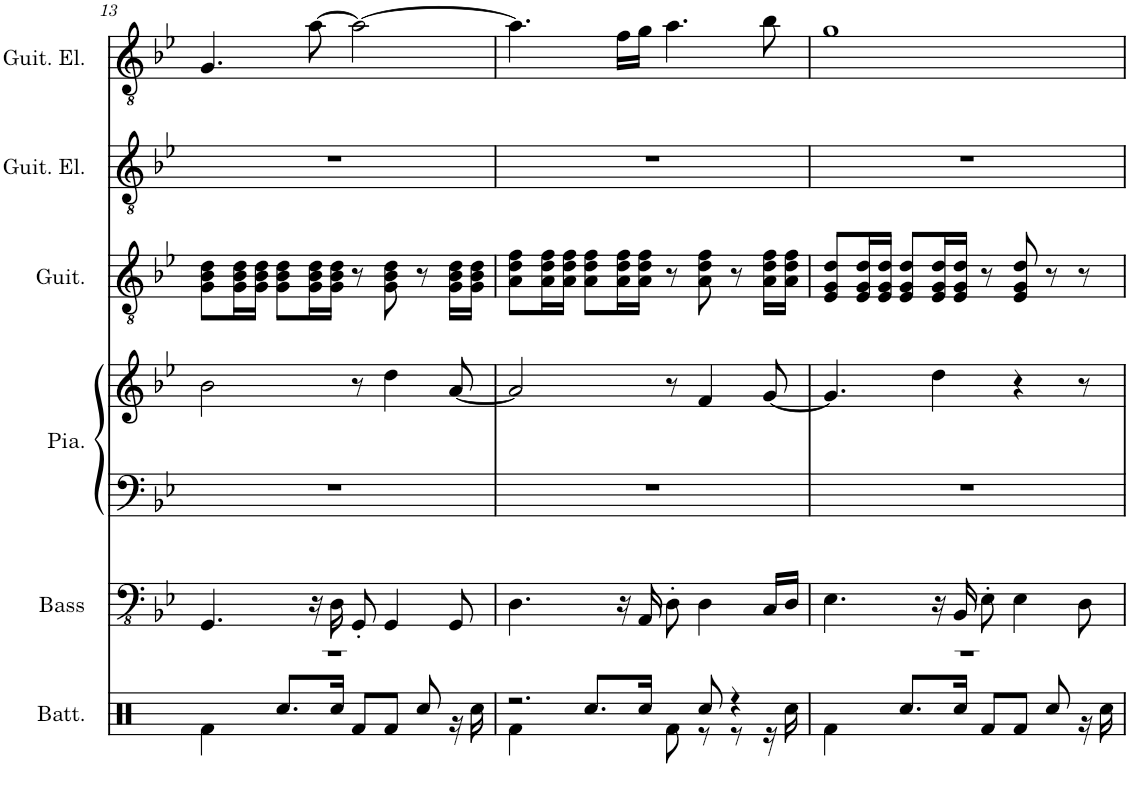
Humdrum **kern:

**kern	**kern	**kern	**kern	**kern	**kern	**kern
*part6	*part5	*part4	*part4	*part3	*part2	*part1
*staff7	*staff6	*staff5	*staff4	*staff3	*staff2	*staff1
*I"Batterie	*I"Basse acoustique	*I"Piano	*	*I"Guitare acoustique	*I"Guitare électrique	*I"Guitare électrique
*I'Batt.	*I'Bass	*I'Pia.	*	*I'Guit.	*I'Guit. El.	*I'Guit. El.
!!LO:PB:g=z
*clefX	*clefFv4	*clefF4	*clefG2	*clefGv2	*clefGv2	*clefGv2
*k[]	*k[b-e-]	*k[b-e-]	*k[b-e-]	*k[b-e-]	*k[b-e-]	*k[b-e-]
*M4/4	*M4/4	*M4/4	*M4/4	*M4/4	*M4/4	*M4/4
=13	=13	=13	=13	=13	=13	=13
*^	*	*	*	*	*	*
1r	4Rf\	4.GGG/	1r	2b-\	8G\ 8B-\ 8d\L	1r	4.G/
.	.	.	.	.	16G\ 16B-\ 16d\L	.	.
.	.	.	.	.	16G\ 16B-\ 16d\JJ	.	.
.	8.Rcc/L	.	.	.	8G\ 8B-\ 8d\L	.	.
.	.	16r	.	.	16G\ 16B-\ 16d\L	.	[8a\
.	16Rcc/Jk	16DD\	.	.	16G\ 16B-\ 16d\JJ	.	.
.	8Rf/L	8GGG'/	.	8r	8r	.	2a\_
.	8Rf/J	4GGG/	.	4dd\	8G\ 8B-\ 8d\	.	.
.	8Rcc/	.	.	.	8r	.	.
.	16r	8GGG/	.	[8a/	16G\ 16B-\ 16d\LL	.	.
.	16Rcc\	.	.	.	16G\ 16B-\ 16d\JJ	.	.
=14	=14	=14	=14	=14	=14	=14	=14
!LO:N:vis=2.	!	!	!	!	!	!	!
8%5r	4Rf\	4.DD\	1r	2a/]	8A\ 8d\ 8f\L	1r	4.a\]
.	.	.	.	.	16A\ 16d\ 16f\L	.	.
.	.	.	.	.	16A\ 16d\ 16f\JJ	.	.
.	8.Rcc/L	.	.	.	8A\ 8d\ 8f\L	.	.
.	.	16r	.	.	16A\ 16d\ 16f\L	.	16f\LL
.	16Rcc/Jk	16AAA/	.	.	16A\ 16d\ 16f\JJ	.	16g\JJ
.	8Rf\	8DD'\	.	8r	8r	.	4.a\
8Rcc/	8r	4DD\	.	4f/	8A\ 8d\ 8f\	.	.
4r	8r	.	.	.	8r	.	.
.	16r	16CC/LL	.	[8g/	16A\ 16d\ 16f\LL	.	8b-\
.	16Rcc\	16DD/JJ	.	.	16A\ 16d\ 16f\JJ	.	.
=15	=15	=15	=15	=15	=15	=15	=15
1r	4Rf\	4.EE-\	1r	4.g/]	8E-/ 8G/ 8d/L	1r	1g
.	.	.	.	.	16E-/ 16G/ 16d/L	.	.
.	.	.	.	.	16E-/ 16G/ 16d/JJ	.	.
.	8.Rcc/L	.	.	.	8E-/ 8G/ 8d/L	.	.
.	.	16r	.	4dd\	16E-/ 16G/ 16d/L	.	.
.	16Rcc/Jk	16BBB-/	.	.	16E-/ 16G/ 16d/JJ	.	.
.	8Rf/L	8EE-'\	.	.	8r	.	.
.	8Rf/J	4EE-\	.	4r	8E-/ 8G/ 8d/	.	.
.	8Rcc/	.	.	.	8r	.	.
.	16r	8DD\	.	8r	8r	.	.
.	16Rcc\	.	.	.	.	.	.
*v	*v	*	*	*	*	*	*
=	=	=	=	=	=	=
*-	*-	*-	*-	*-	*-	*-
